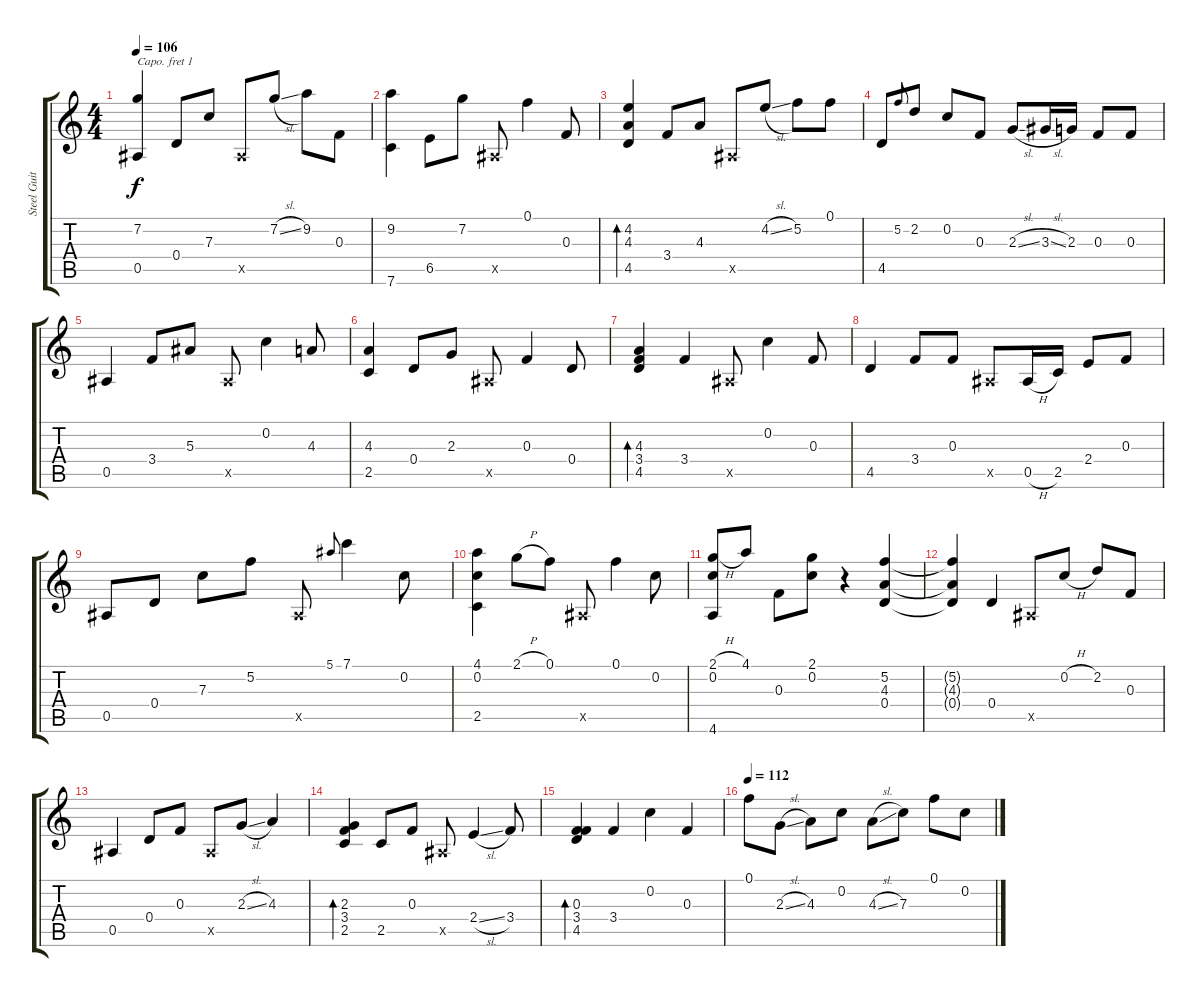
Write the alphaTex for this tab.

\track ("Steel Guitar" "Steel Guit") {instrument acousticguitarsteel}
\staff {score tabs}
\capo 1
\tuning (E4 B3 E3 Db3 A2 E2) {hide}
\ts (4 4)
\tempo 106
\clef g2
\ks c
(7.2 0.5).4{dy f} 0.4.8 7.3.8 0.5{x}.8 7.2{sl}.8 9.2.8 0.3.8 |
(9.2 7.6).4 6.5.8 7.2.8 0.5{x}.8 0.1.4 0.3.8 |
(4.2 4.3 4.5).4{bd 120} 3.4.8 4.3.8 0.5{x}.8 4.2{sl}.8 5.2.8 0.1.8 |
4.5.8 5.2.8{gr onbeat} 2.2.8 0.2.8 0.3.8 2.3{sl}.8 3.3{sl}.16 2.3.16 0.3.8 0.3.8 |
0.5.4 3.4.8 5.3.8 0.5{x}.8 0.2.4 4.3.8 |
(4.3 2.5).4 0.4.8 2.3.8 0.5{x}.8 0.3.4 0.4.8 |
(4.3 3.4 4.5).4{bd 120} 3.4.4 0.5{x}.8 0.2.4 0.3.8 |
4.5.4 3.4.8 0.3.8 0.5{x}.8 0.5{h}.16 2.5.16 2.4.8 0.3.8 |
0.5.8 0.4.8 7.3.8 5.2.8 0.5{x}.8 5.1.8{gr onbeat} 7.1.4 0.2.8 |
(4.1 0.2 2.5).4 2.1{h}.8 0.1.8 0.5{x}.8 0.1.4 0.2.8 |
(2.1{h} 0.2 4.6).8 4.1.8 0.3.8 (2.1 0.2).8 r.4 (5.2 4.3 0.4).4 |
(5.2{t} 4.3{t} 0.4{t}).4 0.4.4 0.5{x}.8 0.2{h}.8 2.2.8 0.3.8 |
0.5.4 0.4.8 0.3.8 0.5{x}.8 2.3{sl}.8 4.3.4 |
(2.3 3.4 2.5).4{bd 120} 2.5.8 0.3.8 0.5{x}.8 2.4{sl}.4 3.4.8 |
(0.3 3.4 4.5).4{bd 120} 3.4.4 0.2.4 0.3.4 |
\tempo 112
0.1.8 2.3{sl}.8 4.3.8 0.2.8 4.3{sl}.8 7.3.8 0.1.8 0.2.8
